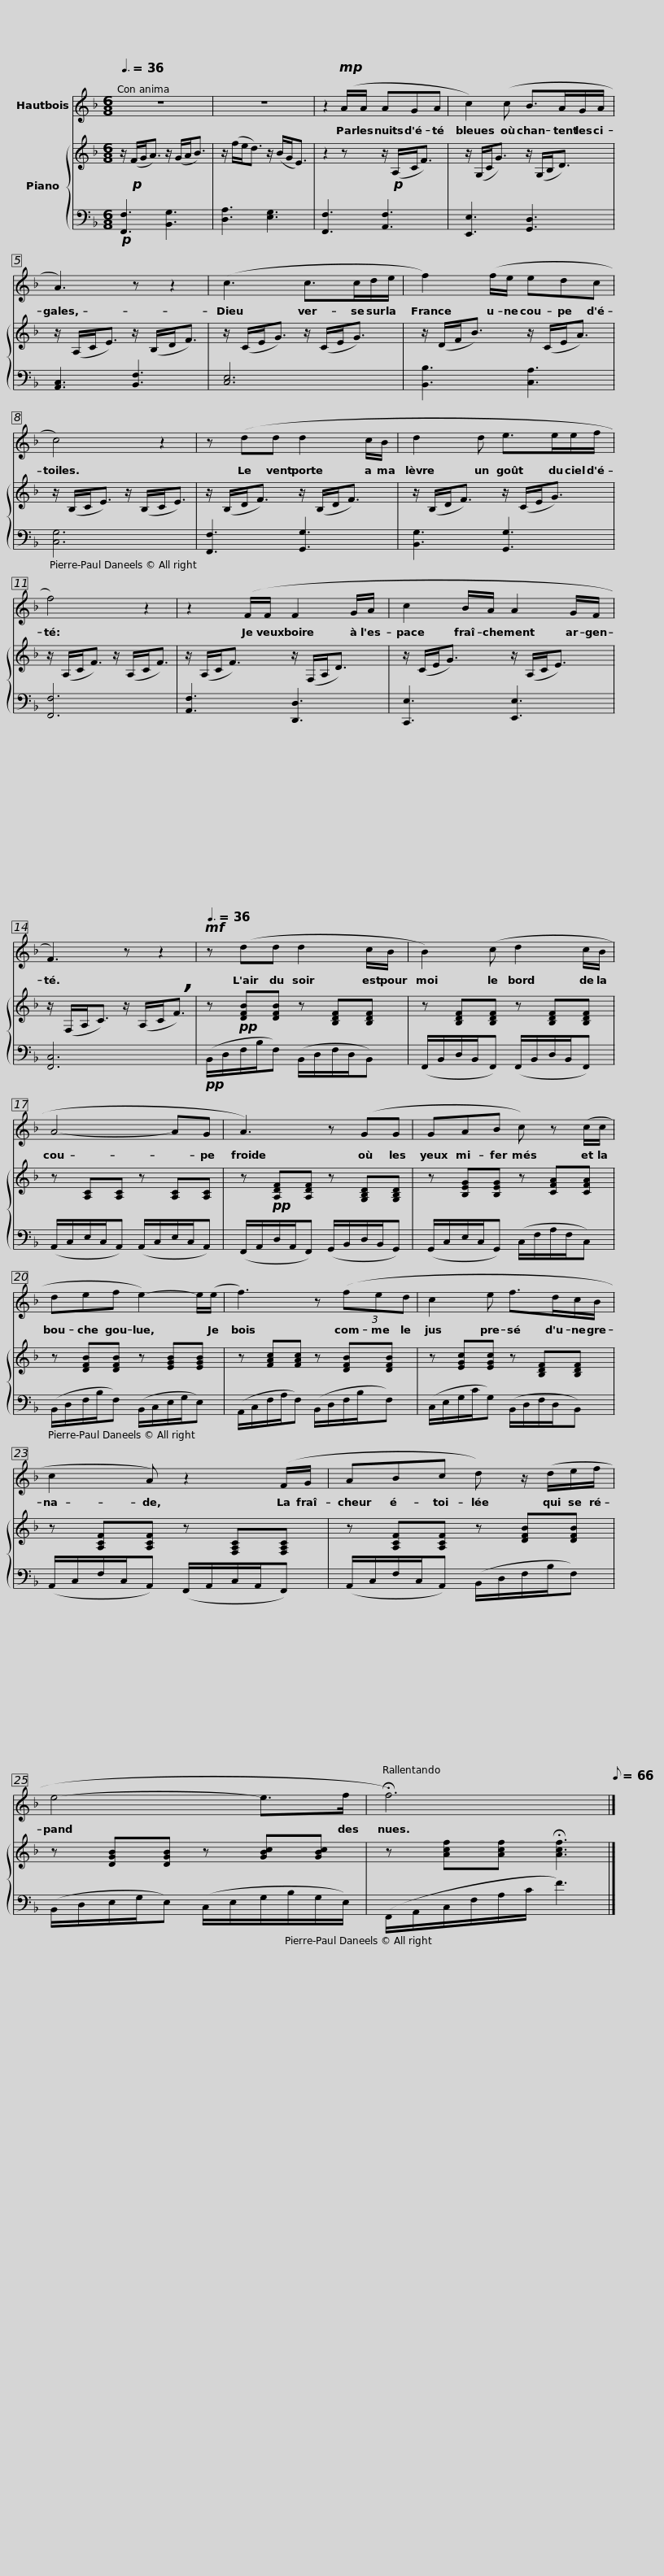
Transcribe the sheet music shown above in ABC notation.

X:1
%%score 1 { 2 | 3 }
L:1/8
Q:3/8=36
M:6/8
I:linebreak $
K:F
V:1 treble
V:2 treble
V:3 bass
V:1
 z6 | z6 | z2!mp! (A/A/ AGA |$ c2) (c B>AG/A/ | A3) z z2 | %5
 (c3 c>cd/e/ |$ f2) (f/e/ edc | c4) z2 | z (dd d2 c/B/ |$ d2 d e>ee/f/ | %10
 f4) z2 | z2 (F/F/ F2 G/A/ |$ c2 B/A/ A2 G/F/ | F3) z z2[Q:3/8=26] |[Q:3/8=36]!mf! z (dd d2 c/B/ |$ %15
 B2) (c d2 c/B/ | A4- AG | A3) z (GG | GAB c) z (c/c/ |$ def e2-) e/(e/ | %20
 f3) z (3(fed | c2 e f>dc/B/ |$ c2 A) z2 (F/G/ | ABc d) z/ (d/e/f/ | e4- e>f |$ %25
[Q:1/8=92] !fermata!f6)[Q:1/8=72][Q:1/8=66] |] %26
V:2
 z/!p! (F/G<A) z/ (G/A<B) | z/ (f/e<d) z/ (B/G<E) | z2 z z/!p! (A,/C<F) |$ z/ (G,/C<G) z/ (G,/B,<D) | z/ (A,/C<E) z/ (B,/D<F) | %5
 z/ (C/E<G) z/ (C/E<G) |$ z/ (D/F<B) z/ (C/E<A) | z/ (B,/C<E) z/ (B,/C<E) | z/ (B,/D<F) z/ (B,/D<F) |$ z/ (B,/D<F) z/ (C/E<G) | %10
 z/ (A,/C<F) z/ (A,/C<F) | z/ (A,/C<F) z/ (F,/A,<D) |$ z/ (C/E<G) z/ (A,/C<E) | z/ (F,/A,<C) z/ (A,/C<!breath!F) | z!pp! [DFB][DFB] z [B,DF][B,DF] |$ %15
 z [B,DF][B,DF] z [B,DF][B,DF] | z [A,C][A,C] z [A,C][A,C] | z!pp! [A,DF][A,DF] z [G,B,D][G,B,D] | z [B,EG][B,EG] z [CFA][CFA] |$ z [DFB][DFB] z [EGB][EGB] | %20
 z [FAc][FAc] z [DFB][DFB] | z [EGc][EGc] z [B,DF][B,DF] |$ z [A,CF][A,CF] z [F,A,C][F,A,C] | z [A,CF][A,CF] z [DFB][DFB] | z [DGB][DGB] z [GBc][GBc] |$ %25
 z [Acf][Acf] !fermata![Acf]3 |] %26
V:3
!p! [F,,F,]3 [B,,G,]3 | [D,A,]3 [E,G,]3 | [F,,F,]3 [A,,F,]3 |$ [E,,E,]3 [G,,D,]3 | [A,,C,]3 [B,,F,]3 | %5
 [C,E,]6 |$ [B,,B,]3 [C,A,]3 | [C,G,]6 | [F,,F,]3 [G,,G,]3 |$ [B,,G,]3 [G,,G,]3 | %10
 [F,,F,]6 | [A,,F,]3 [D,,D,]3 |$ [C,,E,]3 [E,,E,]3 | [F,,C,]6 |!pp! (B,,/D,/F,/B,/F,) (B,,/D,/F,/D,/B,,) |$ %15
 (F,,/B,,/D,/B,,/F,,) (F,,/B,,/D,/B,,/F,,) | (A,,/C,/E,/C,/A,,) (A,,/C,/E,/C,/A,,) | (F,,/A,,/D,/A,,/F,,) (G,,/B,,/D,/B,,/G,,) | (G,,/C,/E,/C,/G,,) (C,/F,/A,/F,/C,) |$ (B,,/D,/F,/B,/F,) (B,,/C,/E,/G,/E,) | %20
 (A,,/C,/F,/A,/F,) (B,,/D,/F,/B,/F,) | (C,/E,/G,/C/G,) (B,,/D,/F,/D,/B,,) |$ (A,,/C,/F,/C,/A,,) (F,,/A,,/C,/A,,/F,,) | (A,,/C,/F,/C,/A,,) (B,,/D,/F,/B,/F,) | (B,,/D,/E,/G,/E,) (C,/E,/G,/B,/G,/E,/) |$ %25
 (F,,/A,,/C,/F,/A,/C/ F3) |] %26
